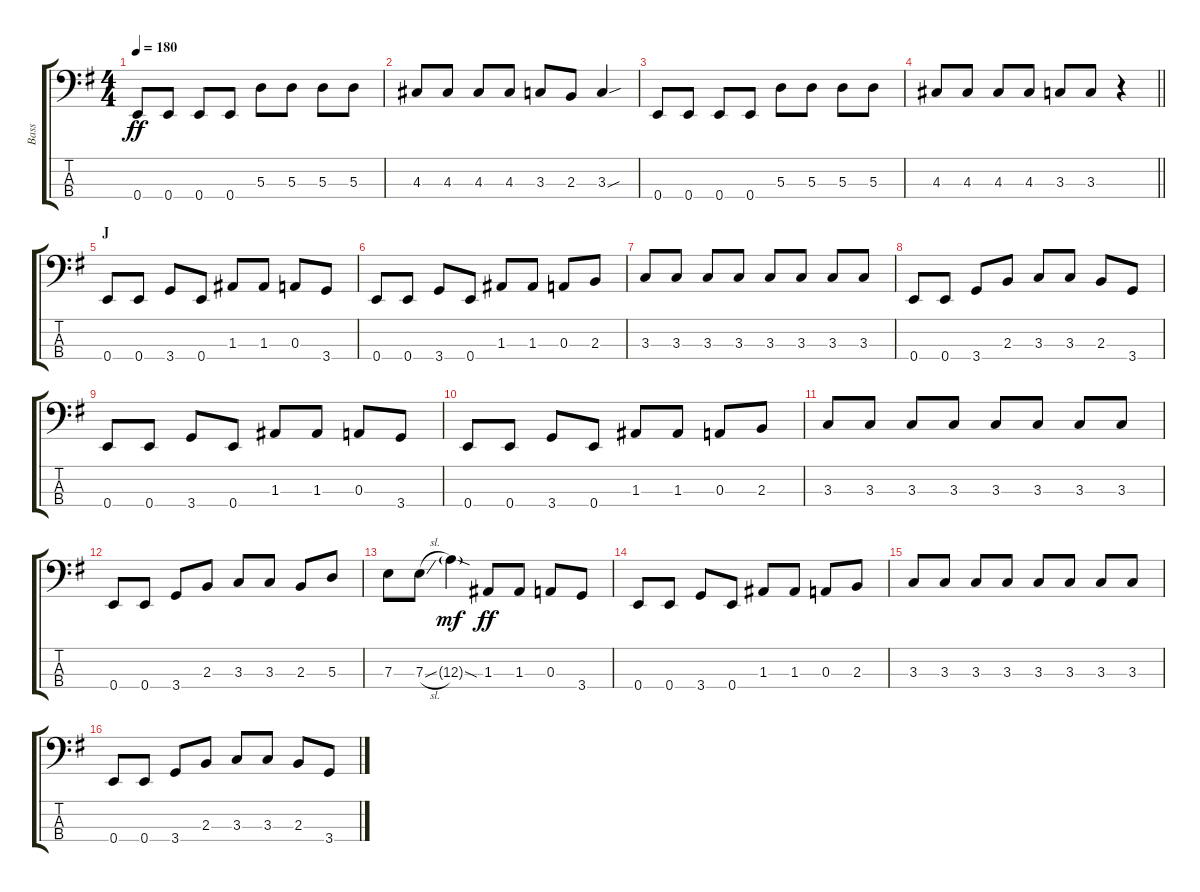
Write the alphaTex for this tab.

\track ("Bass" "Bass") {instrument electricbasspick}
\staff {score tabs}
\tuning (G2 D2 A1 E1) {hide}
\ts (4 4)
\tempo 180
\clef f4
\ks g
0.4.8{dy ff} 0.4.8 0.4.8 0.4.8 5.3.8 5.3.8 5.3.8 5.3.8 |
4.3.8 4.3.8 4.3.8 4.3.8 3.3.8 2.3.8 3.3{sou}.4 |
0.4.8 0.4.8 0.4.8 0.4.8 5.3.8 5.3.8 5.3.8 5.3.8 |
\barLineRight lightlight
4.3.8 4.3.8 4.3.8 4.3.8 3.3.8 3.3.8 r.4 |
\section ("" "J")
0.4.8 0.4.8 3.4.8 0.4.8 1.3.8 1.3.8 0.3.8 3.4.8 |
0.4.8 0.4.8 3.4.8 0.4.8 1.3.8 1.3.8 0.3.8 2.3.8 |
3.3.8 3.3.8 3.3.8 3.3.8 3.3.8 3.3.8 3.3.8 3.3.8 |
0.4.8 0.4.8 3.4.8 2.3.8 3.3.8 3.3.8 2.3.8 3.4.8 |
0.4.8 0.4.8 3.4.8 0.4.8 1.3.8 1.3.8 0.3.8 3.4.8 |
0.4.8 0.4.8 3.4.8 0.4.8 1.3.8 1.3.8 0.3.8 2.3.8 |
3.3.8 3.3.8 3.3.8 3.3.8 3.3.8 3.3.8 3.3.8 3.3.8 |
0.4.8 0.4.8 3.4.8 2.3.8 3.3.8 3.3.8 2.3.8 5.3.8 |
7.3.8 7.3{sl}.8 12.3{sod g}.4{dy mf} 1.3.8{dy ff} 1.3.8 0.3.8 3.4.8 |
0.4.8 0.4.8 3.4.8 0.4.8 1.3.8 1.3.8 0.3.8 2.3.8 |
3.3.8 3.3.8 3.3.8 3.3.8 3.3.8 3.3.8 3.3.8 3.3.8 |
0.4.8 0.4.8 3.4.8 2.3.8 3.3.8 3.3.8 2.3.8 3.4.8
